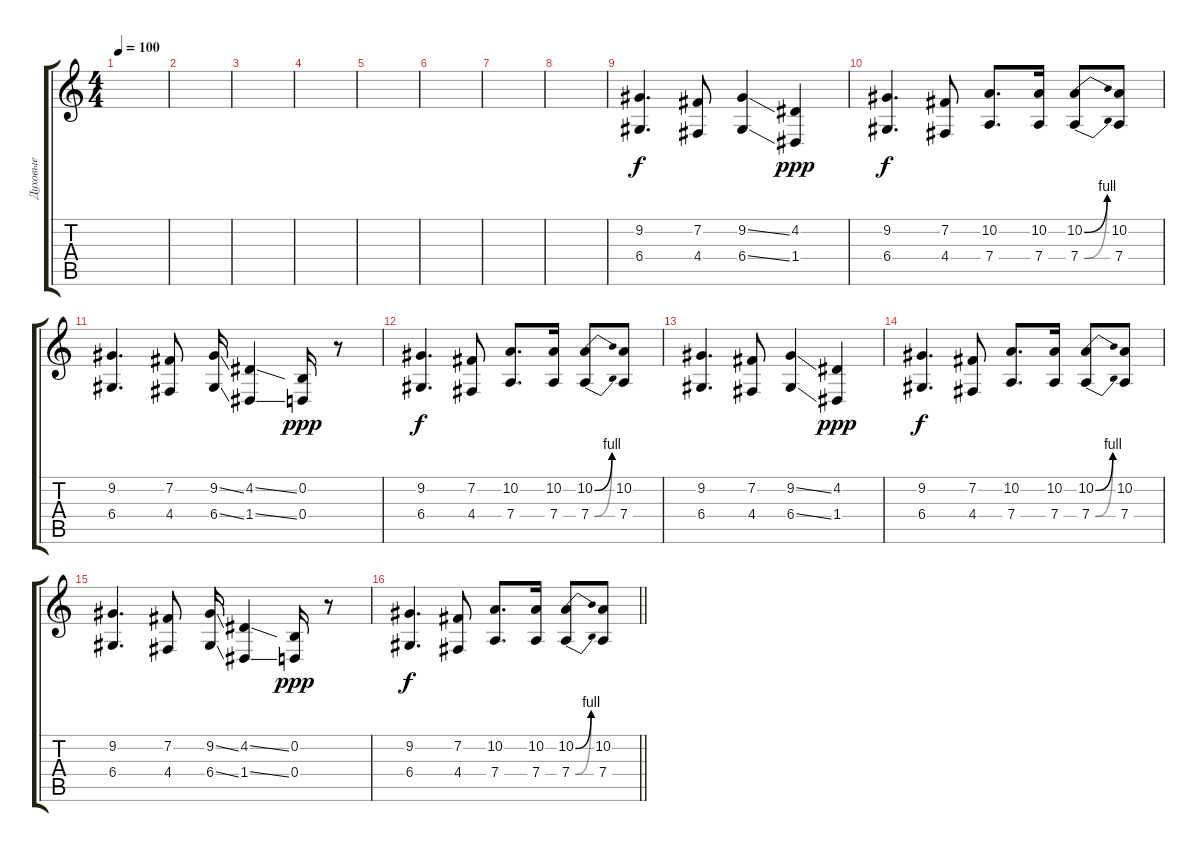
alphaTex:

\track ("Духовые" "Духовые") {instrument brasssection}
\staff {score tabs}
\tuning (E4 B3 G3 D3 A2 E2) {hide}
\ts (4 4)
\tempo 100
\clef g2
\ks c
|
|
|
|
|
|
|
|
(9.2 6.4).4{d} (7.2 4.4).8 (9.2{ss} 6.4{ss}).4 (4.2 1.4).4{dy ppp} |
(9.2 6.4).4{d dy f} (7.2 4.4).8 (10.2 7.4).8{d} (10.2 7.4).16 (10.2{be (bend 0 0 60 4)} 7.4{be (bend 0 0 60 4)}).8 (10.2 7.4).8 |
(9.2 6.4).4{d} (7.2 4.4).8 (9.2{ss} 6.4{ss}).16 (4.2{ss} 1.4{ss}).4 (0.2 0.4).16{dy ppp} r.8 |
(9.2 6.4).4{d dy f} (7.2 4.4).8 (10.2 7.4).8{d} (10.2 7.4).16 (10.2{be (bend 0 0 60 4)} 7.4{be (bend 0 0 60 4)}).8 (10.2 7.4).8 |
(9.2 6.4).4{d} (7.2 4.4).8 (9.2{ss} 6.4{ss}).4 (4.2 1.4).4{dy ppp} |
(9.2 6.4).4{d dy f} (7.2 4.4).8 (10.2 7.4).8{d} (10.2 7.4).16 (10.2{be (bend 0 0 60 4)} 7.4{be (bend 0 0 60 4)}).8 (10.2 7.4).8 |
(9.2 6.4).4{d} (7.2 4.4).8 (9.2{ss} 6.4{ss}).16 (4.2{ss} 1.4{ss}).4 (0.2 0.4).16{dy ppp} r.8 |
\barLineRight lightlight
(9.2 6.4).4{d dy f} (7.2 4.4).8 (10.2 7.4).8{d} (10.2 7.4).16 (10.2{be (bend 0 0 60 4)} 7.4{be (bend 0 0 60 4)}).8 (10.2 7.4).8
